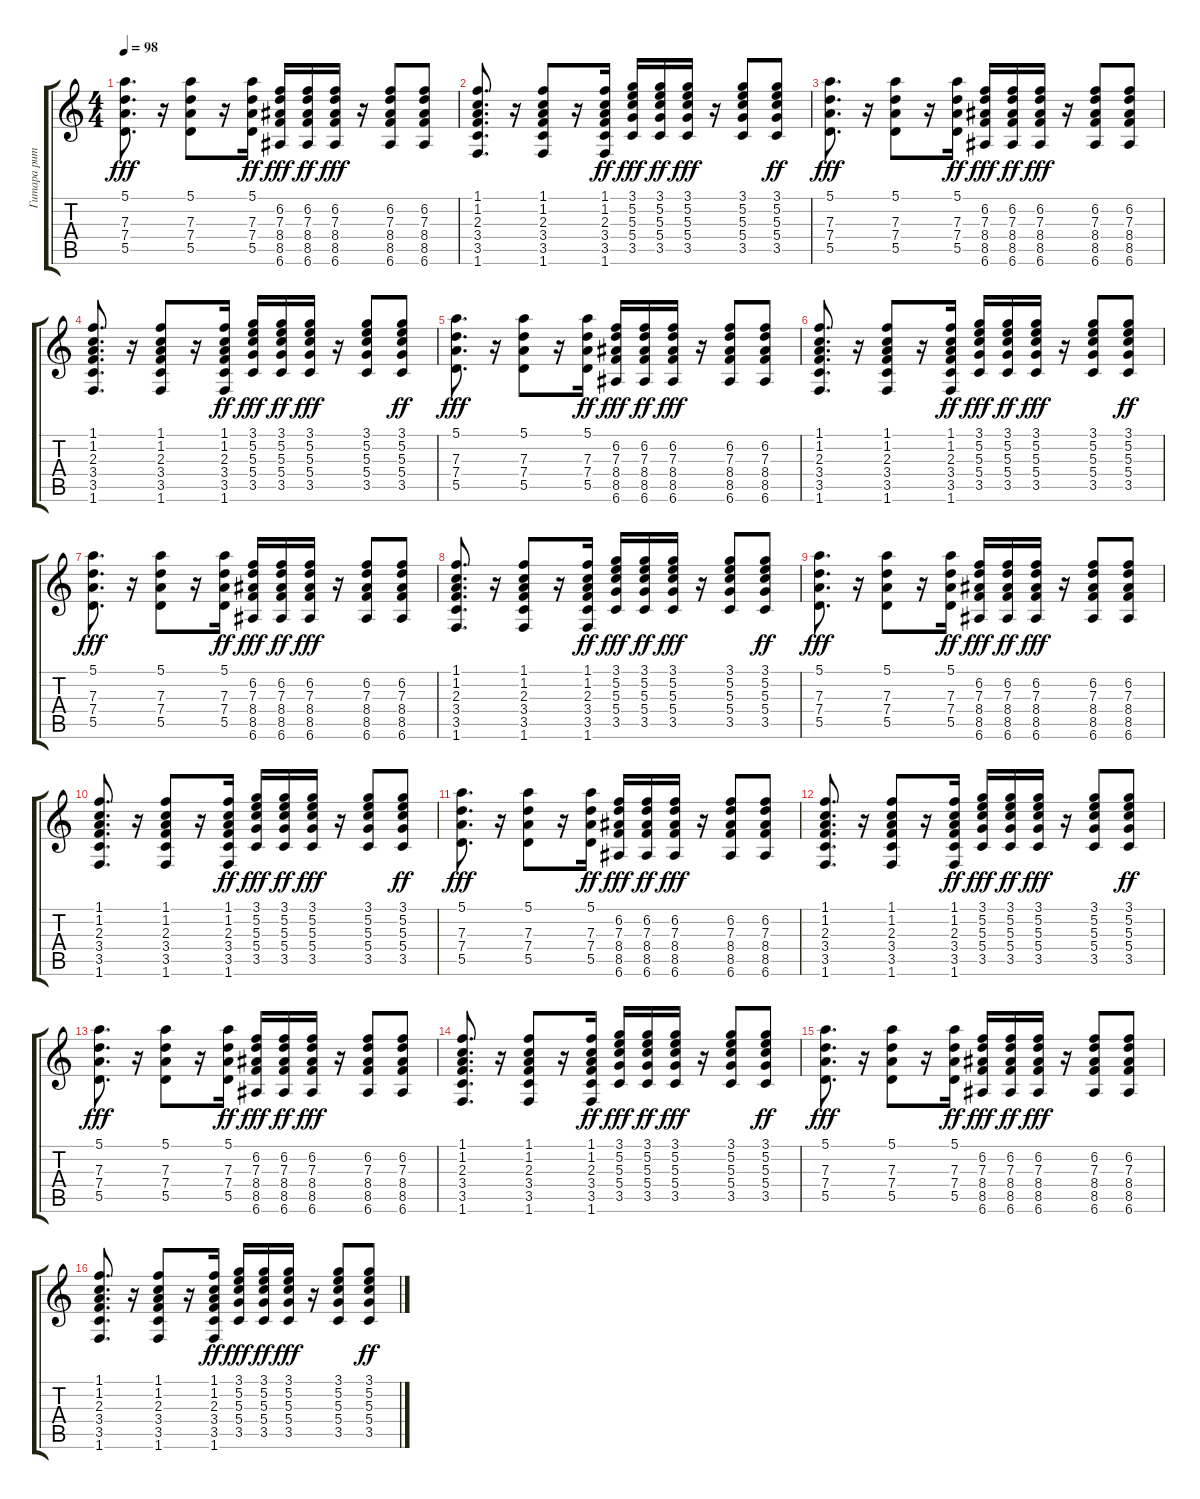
\track ("Гитара ритм" "Гитара рит") {instrument acousticguitarsteel}
\staff {score tabs}
\tuning (E4 B3 G3 D3 A2 E2) {hide}
\ts (4 4)
\tempo 98
\clef g2
\ks c
(5.1 7.3 7.4 5.5).8{d dy fff balance 15} r.16 (5.1 7.3 7.4 5.5).8 r.16 (5.1 7.3 7.4 5.5).16{dy ff} (6.2 7.3 8.4 8.5 6.6).16{dy fff} (6.2 7.3 8.4 8.5 6.6).16{dy ff} (6.2 7.3 8.4 8.5 6.6).16{dy fff} r.16 (6.2 7.3 8.4 8.5 6.6).8 (6.2 7.3 8.4 8.5 6.6).8 |
(1.1 1.2 2.3 3.4 3.5 1.6).8{d} r.16 (1.1 1.2 2.3 3.4 3.5 1.6).8 r.16 (1.1 1.2 2.3 3.4 3.5 1.6).16{dy ff} (3.1 5.2 5.3 5.4 3.5).16{dy fff} (3.1 5.2 5.3 5.4 3.5).16{dy ff} (3.1 5.2 5.3 5.4 3.5).16{dy fff} r.16 (3.1 5.2 5.3 5.4 3.5).8 (3.1 5.2 5.3 5.4 3.5).8{dy ff} |
(5.1 7.3 7.4 5.5).8{d dy fff balance 15} r.16 (5.1 7.3 7.4 5.5).8 r.16 (5.1 7.3 7.4 5.5).16{dy ff} (6.2 7.3 8.4 8.5 6.6).16{dy fff} (6.2 7.3 8.4 8.5 6.6).16{dy ff} (6.2 7.3 8.4 8.5 6.6).16{dy fff} r.16 (6.2 7.3 8.4 8.5 6.6).8 (6.2 7.3 8.4 8.5 6.6).8 |
(1.1 1.2 2.3 3.4 3.5 1.6).8{d} r.16 (1.1 1.2 2.3 3.4 3.5 1.6).8 r.16 (1.1 1.2 2.3 3.4 3.5 1.6).16{dy ff} (3.1 5.2 5.3 5.4 3.5).16{dy fff} (3.1 5.2 5.3 5.4 3.5).16{dy ff} (3.1 5.2 5.3 5.4 3.5).16{dy fff} r.16 (3.1 5.2 5.3 5.4 3.5).8 (3.1 5.2 5.3 5.4 3.5).8{dy ff} |
(5.1 7.3 7.4 5.5).8{d dy fff balance 15} r.16 (5.1 7.3 7.4 5.5).8 r.16 (5.1 7.3 7.4 5.5).16{dy ff} (6.2 7.3 8.4 8.5 6.6).16{dy fff} (6.2 7.3 8.4 8.5 6.6).16{dy ff} (6.2 7.3 8.4 8.5 6.6).16{dy fff} r.16 (6.2 7.3 8.4 8.5 6.6).8 (6.2 7.3 8.4 8.5 6.6).8 |
(1.1 1.2 2.3 3.4 3.5 1.6).8{d} r.16 (1.1 1.2 2.3 3.4 3.5 1.6).8 r.16 (1.1 1.2 2.3 3.4 3.5 1.6).16{dy ff} (3.1 5.2 5.3 5.4 3.5).16{dy fff} (3.1 5.2 5.3 5.4 3.5).16{dy ff} (3.1 5.2 5.3 5.4 3.5).16{dy fff} r.16 (3.1 5.2 5.3 5.4 3.5).8 (3.1 5.2 5.3 5.4 3.5).8{dy ff} |
(5.1 7.3 7.4 5.5).8{d dy fff balance 15} r.16 (5.1 7.3 7.4 5.5).8 r.16 (5.1 7.3 7.4 5.5).16{dy ff} (6.2 7.3 8.4 8.5 6.6).16{dy fff} (6.2 7.3 8.4 8.5 6.6).16{dy ff} (6.2 7.3 8.4 8.5 6.6).16{dy fff} r.16 (6.2 7.3 8.4 8.5 6.6).8 (6.2 7.3 8.4 8.5 6.6).8 |
(1.1 1.2 2.3 3.4 3.5 1.6).8{d} r.16 (1.1 1.2 2.3 3.4 3.5 1.6).8 r.16 (1.1 1.2 2.3 3.4 3.5 1.6).16{dy ff} (3.1 5.2 5.3 5.4 3.5).16{dy fff} (3.1 5.2 5.3 5.4 3.5).16{dy ff} (3.1 5.2 5.3 5.4 3.5).16{dy fff} r.16 (3.1 5.2 5.3 5.4 3.5).8 (3.1 5.2 5.3 5.4 3.5).8{dy ff} |
(5.1 7.3 7.4 5.5).8{d dy fff balance 15} r.16 (5.1 7.3 7.4 5.5).8 r.16 (5.1 7.3 7.4 5.5).16{dy ff} (6.2 7.3 8.4 8.5 6.6).16{dy fff} (6.2 7.3 8.4 8.5 6.6).16{dy ff} (6.2 7.3 8.4 8.5 6.6).16{dy fff} r.16 (6.2 7.3 8.4 8.5 6.6).8 (6.2 7.3 8.4 8.5 6.6).8 |
(1.1 1.2 2.3 3.4 3.5 1.6).8{d} r.16 (1.1 1.2 2.3 3.4 3.5 1.6).8 r.16 (1.1 1.2 2.3 3.4 3.5 1.6).16{dy ff} (3.1 5.2 5.3 5.4 3.5).16{dy fff} (3.1 5.2 5.3 5.4 3.5).16{dy ff} (3.1 5.2 5.3 5.4 3.5).16{dy fff} r.16 (3.1 5.2 5.3 5.4 3.5).8 (3.1 5.2 5.3 5.4 3.5).8{dy ff} |
(5.1 7.3 7.4 5.5).8{d dy fff balance 15} r.16 (5.1 7.3 7.4 5.5).8 r.16 (5.1 7.3 7.4 5.5).16{dy ff} (6.2 7.3 8.4 8.5 6.6).16{dy fff} (6.2 7.3 8.4 8.5 6.6).16{dy ff} (6.2 7.3 8.4 8.5 6.6).16{dy fff} r.16 (6.2 7.3 8.4 8.5 6.6).8 (6.2 7.3 8.4 8.5 6.6).8 |
(1.1 1.2 2.3 3.4 3.5 1.6).8{d} r.16 (1.1 1.2 2.3 3.4 3.5 1.6).8 r.16 (1.1 1.2 2.3 3.4 3.5 1.6).16{dy ff} (3.1 5.2 5.3 5.4 3.5).16{dy fff} (3.1 5.2 5.3 5.4 3.5).16{dy ff} (3.1 5.2 5.3 5.4 3.5).16{dy fff} r.16 (3.1 5.2 5.3 5.4 3.5).8 (3.1 5.2 5.3 5.4 3.5).8{dy ff} |
(5.1 7.3 7.4 5.5).8{d dy fff balance 15} r.16 (5.1 7.3 7.4 5.5).8 r.16 (5.1 7.3 7.4 5.5).16{dy ff} (6.2 7.3 8.4 8.5 6.6).16{dy fff} (6.2 7.3 8.4 8.5 6.6).16{dy ff} (6.2 7.3 8.4 8.5 6.6).16{dy fff} r.16 (6.2 7.3 8.4 8.5 6.6).8 (6.2 7.3 8.4 8.5 6.6).8 |
(1.1 1.2 2.3 3.4 3.5 1.6).8{d} r.16 (1.1 1.2 2.3 3.4 3.5 1.6).8 r.16 (1.1 1.2 2.3 3.4 3.5 1.6).16{dy ff} (3.1 5.2 5.3 5.4 3.5).16{dy fff} (3.1 5.2 5.3 5.4 3.5).16{dy ff} (3.1 5.2 5.3 5.4 3.5).16{dy fff} r.16 (3.1 5.2 5.3 5.4 3.5).8 (3.1 5.2 5.3 5.4 3.5).8{dy ff} |
(5.1 7.3 7.4 5.5).8{d dy fff balance 15} r.16 (5.1 7.3 7.4 5.5).8 r.16 (5.1 7.3 7.4 5.5).16{dy ff} (6.2 7.3 8.4 8.5 6.6).16{dy fff} (6.2 7.3 8.4 8.5 6.6).16{dy ff} (6.2 7.3 8.4 8.5 6.6).16{dy fff} r.16 (6.2 7.3 8.4 8.5 6.6).8 (6.2 7.3 8.4 8.5 6.6).8 |
(1.1 1.2 2.3 3.4 3.5 1.6).8{d} r.16 (1.1 1.2 2.3 3.4 3.5 1.6).8 r.16 (1.1 1.2 2.3 3.4 3.5 1.6).16{dy ff} (3.1 5.2 5.3 5.4 3.5).16{dy fff} (3.1 5.2 5.3 5.4 3.5).16{dy ff} (3.1 5.2 5.3 5.4 3.5).16{dy fff} r.16 (3.1 5.2 5.3 5.4 3.5).8 (3.1 5.2 5.3 5.4 3.5).8{dy ff}
